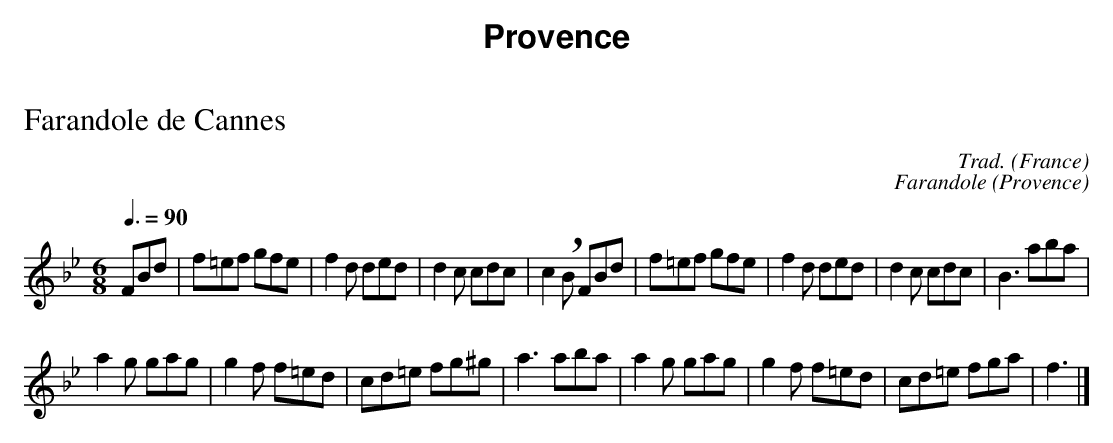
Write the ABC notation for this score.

X:1
T:Farandole de Cannes
O:France
C:Trad.
M:6/8
Q:3/8=90
K:Bbmajor
FBd|f=ef gfe|f2d ded|d2c cdc|c2!breath!B FBd|f=ef gfe|f2d ded|d2c cdc|B3 aba|
a2g gag|g2f f=ed|cd=e fg^g|a3 aba|a2g gag|g2f f=ed|cd=e fga|f3|]
